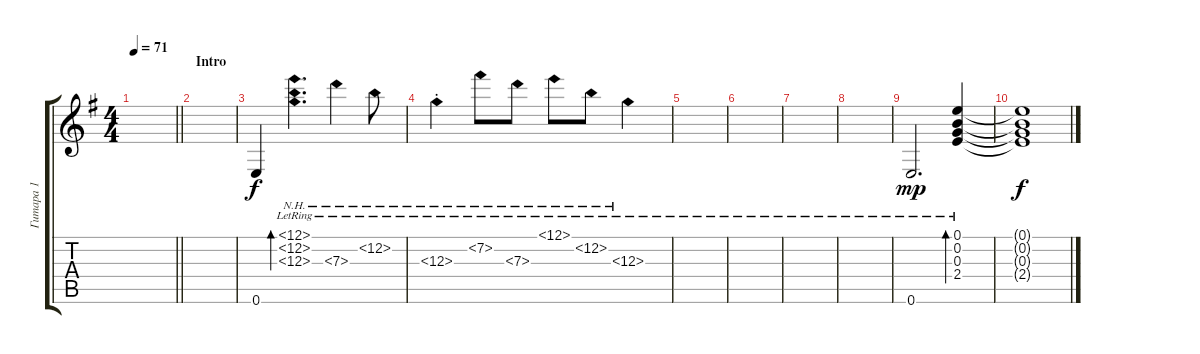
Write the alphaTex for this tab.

\track ("Гитара 1" "Гитара 1") {instrument acousticguitarsteel}
\staff {score tabs}
\tuning (E4 B3 G3 D3 A2 E2) {hide}
\ts (4 4)
\tempo 71
\clef g2
\barLineRight lightlight
\ks eminor
|
\section ("" "Intro")
|
0.6.4 (12.1{nh lr} 12.2{nh lr} 12.3{nh lr}).4{d bd 120} 7.3{nh lr}.4 12.2{nh lr}.8 |
12.3{nh st lr}.4 7.2{nh lr}.8 7.3{nh lr}.8 12.1{nh lr}.8 12.2{nh lr}.8 12.3{nh lr}.4 |
|
|
|
|
0.6{lr}.2{d dy mp} (0.1{lr} 0.2{lr} 0.3{lr} 2.4{lr}).4{bd 240} |
(0.1{t} 0.2{t} 0.3{t} 2.4{t}).1{dy f}
